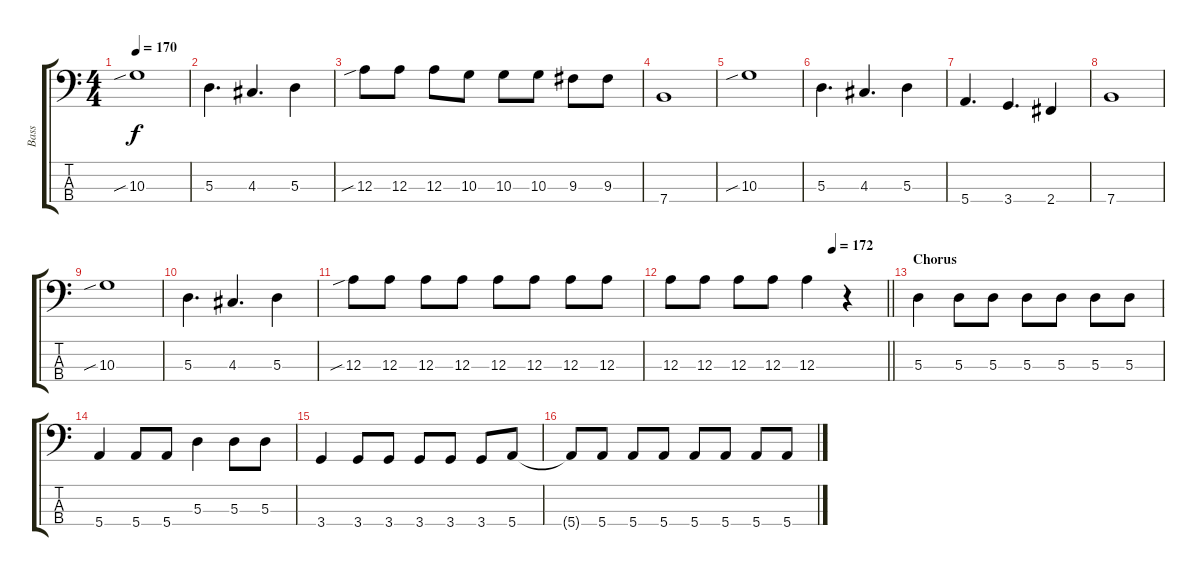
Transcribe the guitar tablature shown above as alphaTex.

\track ("Bass" "Bass") {instrument electricbasspick}
\staff {score tabs}
\tuning (G2 D2 A1 E1) {hide}
\ts (4 4)
\tempo 170
\clef f4
\ks c
10.3{sib}.1{dy f} |
5.3.4{d} 4.3.4{d} 5.3.4 |
12.3{sib}.8 12.3.8 12.3.8 10.3.8 10.3.8 10.3.8 9.3.8 9.3.8 |
7.4.1 |
10.3{sib}.1 |
5.3.4{d} 4.3.4{d} 5.3.4 |
5.4.4{d} 3.4.4{d} 2.4.4 |
7.4.1 |
10.3{sib}.1 |
5.3.4{d} 4.3.4{d} 5.3.4 |
12.3{sib}.8 12.3.8 12.3.8 12.3.8 12.3.8 12.3.8 12.3.8 12.3.8 |
\tempo (172 0.75)
\barLineRight lightlight
12.3.8 12.3.8 12.3.8 12.3.8 12.3.4 r.4 |
\section ("" "Chorus")
5.3.4 5.3.8 5.3.8 5.3.8 5.3.8 5.3.8 5.3.8 |
5.4.4 5.4.8 5.4.8 5.3.4 5.3.8 5.3.8 |
3.4.4 3.4.8 3.4.8 3.4.8 3.4.8 3.4.8 5.4.8 |
5.4{t}.8 5.4.8 5.4.8 5.4.8 5.4.8 5.4.8 5.4.8 5.4.8
